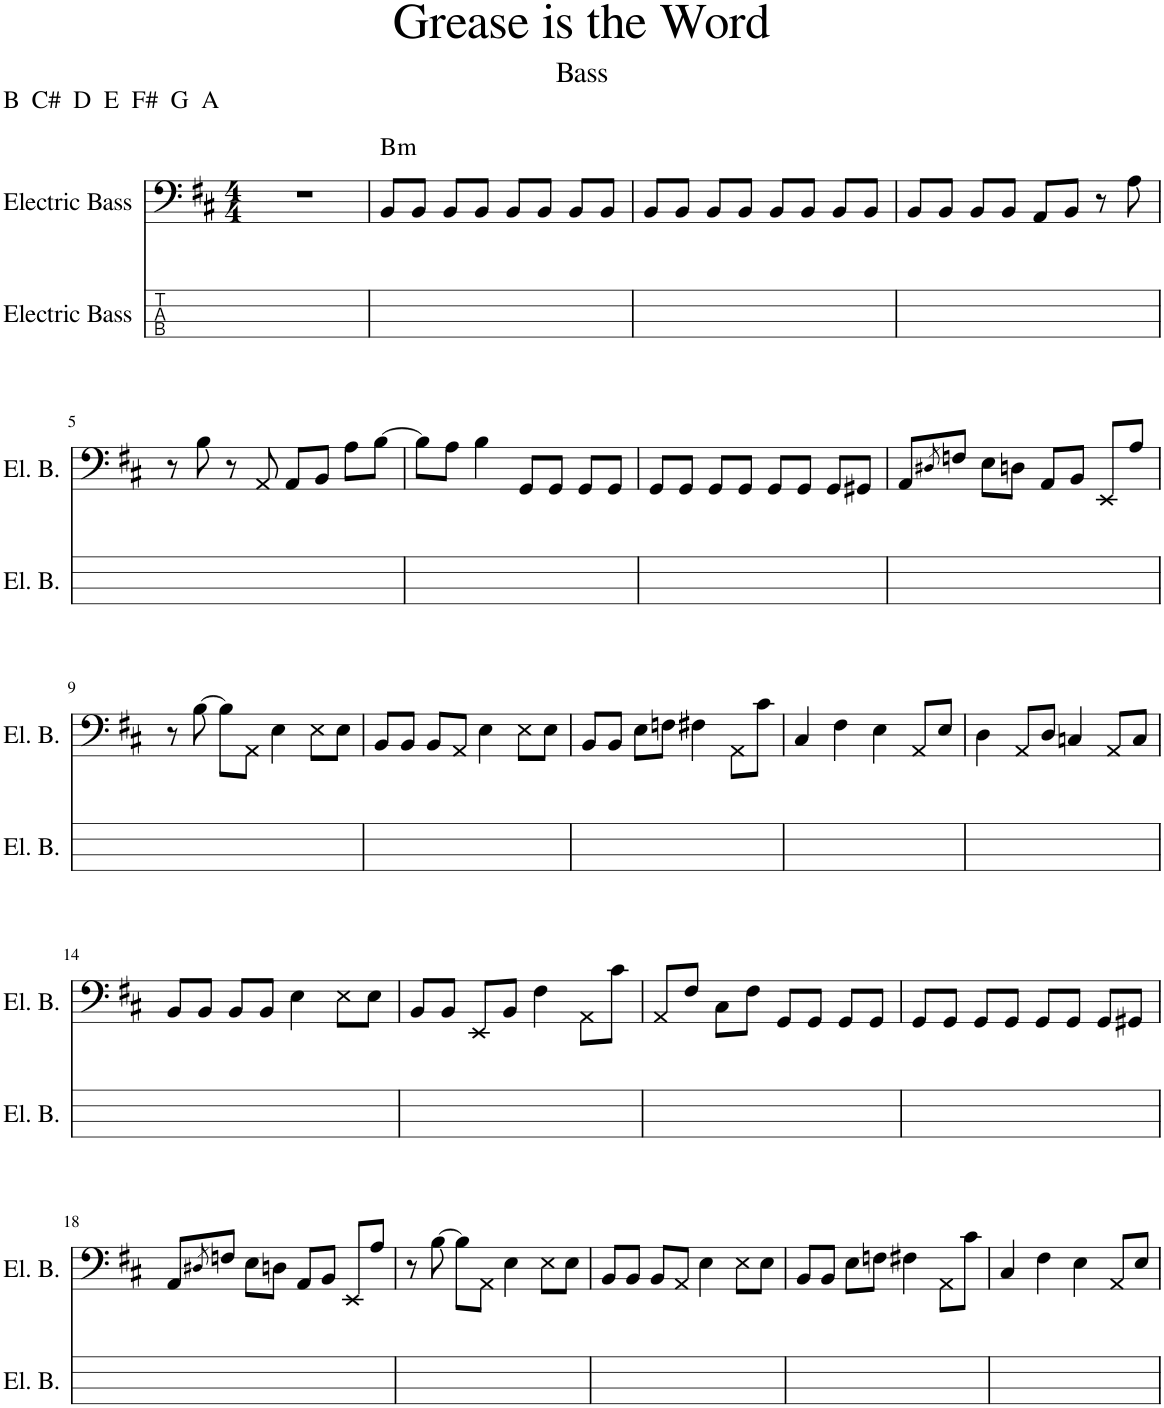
**kern	**kern	**harte
*part2	*part1	*part1
*staff2	*staff1	*
*I"Electric Bass	*I"Electric Bass	*
*I'El. B.	*I'El. B.	*
*stria4	*	*
*	*clefF4	*
*Trd7c12	*Trd7c12	*
*k[f#c#]	*k[f#c#]	*
*M4/4	*M4/4	*
=1	=1	=1
1r	1r	.
=2	=2	=2
!	!	!LO:H:kt=m
1r	8BB/L	B:min
.	8BB/J	.
.	8BB/L	.
.	8BB/J	.
.	8BB/L	.
.	8BB/J	.
.	8BB/L	.
.	8BB/J	.
=3	=3	=3
1r	8BB/L	.
.	8BB/J	.
.	8BB/L	.
.	8BB/J	.
.	8BB/L	.
.	8BB/J	.
.	8BB/L	.
.	8BB/J	.
=4	=4	=4
1r	8BB/L	.
.	8BB/J	.
.	8BB/L	.
.	8BB/J	.
.	8AA/L	.
.	8BB/J	.
.	8r	.
.	8A\	.
!!LO:LB:g=z
=5	=5	=5
1r	8r	.
.	8B\	.
.	8r	.
.	8AA/	.
.	8AA/L	.
.	8BB/J	.
.	8A\L	.
.	[8B\J	.
=6	=6	=6
1r	8B\L]	.
.	8A\J	.
.	4B\	.
.	8GG/L	.
.	8GG/J	.
.	8GG/L	.
.	8GG/J	.
=7	=7	=7
1r	8GG/L	.
.	8GG/J	.
.	8GG/L	.
.	8GG/J	.
.	8GG/L	.
.	8GG/J	.
.	8GG/L	.
.	8GG#X/J	.
=8	=8	=8
1r	8AA/L	.
.	8qD#X/	.
.	8Fn/J	.
.	8E\L	.
.	8Dn\J	.
.	8AA/L	.
.	8BB/J	.
.	8EE/L	.
.	8A/J	.
!!LO:LB:g=z
=9	=9	=9
1r	8r	.
.	[8B\	.
.	8B\L]	.
.	8AA\J	.
.	4E\	.
.	8E\L	.
.	8E\J	.
=10	=10	=10
1r	8BB/L	.
.	8BB/J	.
.	8BB/L	.
.	8AA/J	.
.	4E\	.
.	8E\L	.
.	8E\J	.
=11	=11	=11
1r	8BB/L	.
.	8BB/J	.
.	8E\L	.
.	8Fn\J	.
.	4F#X\	.
.	8AA\L	.
.	8c#\J	.
=12	=12	=12
1r	4C#/	.
.	4F#\	.
.	4E\	.
.	8AA/L	.
.	8E/J	.
=13	=13	=13
1r	4D\	.
.	8AA/L	.
.	8D/J	.
.	4Cn/	.
.	8AA/L	.
.	8C/J	.
!!LO:LB:g=z
=14	=14	=14
1r	8BB/L	.
.	8BB/J	.
.	8BB/L	.
.	8BB/J	.
.	4E\	.
.	8E\L	.
.	8E\J	.
=15	=15	=15
1r	8BB/L	.
.	8BB/J	.
.	8EE/L	.
.	8BB/J	.
.	4F#\	.
.	8AA\L	.
.	8c#\J	.
=16	=16	=16
1r	8AA/L	.
.	8F#/J	.
.	8C#\L	.
.	8F#\J	.
.	8GG/L	.
.	8GG/J	.
.	8GG/L	.
.	8GG/J	.
=17	=17	=17
1r	8GG/L	.
.	8GG/J	.
.	8GG/L	.
.	8GG/J	.
.	8GG/L	.
.	8GG/J	.
.	8GG/L	.
.	8GG#X/J	.
!!LO:LB:g=z
=18	=18	=18
1r	8AA/L	.
.	8qD#X/	.
.	8Fn/J	.
.	8E\L	.
.	8Dn\J	.
.	8AA/L	.
.	8BB/J	.
.	8EE/L	.
.	8A/J	.
=19	=19	=19
1r	8r	.
.	[8B\	.
.	8B\L]	.
.	8AA\J	.
.	4E\	.
.	8E\L	.
.	8E\J	.
=20	=20	=20
1r	8BB/L	.
.	8BB/J	.
.	8BB/L	.
.	8AA/J	.
.	4E\	.
.	8E\L	.
.	8E\J	.
=21	=21	=21
1r	8BB/L	.
.	8BB/J	.
.	8E\L	.
.	8Fn\J	.
.	4F#X\	.
.	8AA\L	.
.	8c#\J	.
=22	=22	=22
1r	4C#/	.
.	4F#\	.
.	4E\	.
.	8AA/L	.
.	8E/J	.
=	=	=
*-	*-	*-
